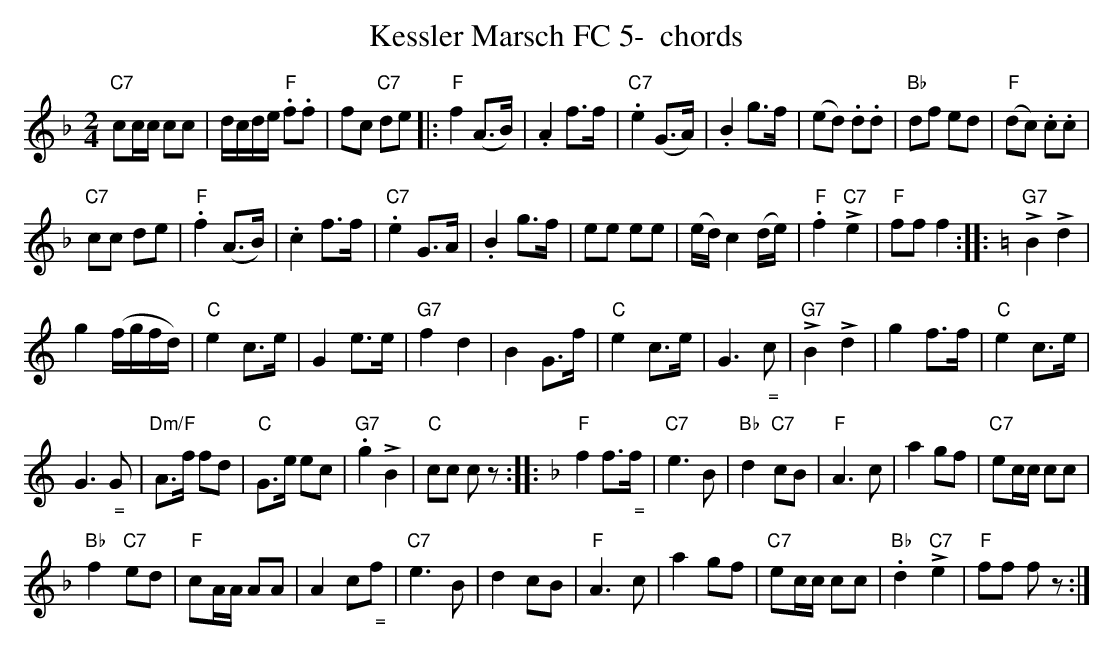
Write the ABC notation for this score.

X:1
T:Kessler Marsch FC 5-  chords
M:2/4
L:1/8
K:Fmaj%%MIDI gchordon
"C7"cc/2c/2 cc | d/2c/2d/2e/2 "F".f.f | fc "C7"de |: "F"f2 (A>B) | .A2f>f | "C7".e2 (G>A) | .B2 g>f | (ed) .d.d | "Bb"df ed | "F"(dc) .c.c |
"C7"cc de | "F".f2 (A>B) | .c2 f>f | "C7".e2 G>A | .B2 g>f | ee ee | (e/2d/2) c2 (d/2e/2) | "F".f2"C7"!>!e2 | "F"fff2 :: [K:Cmaj] "G7"!>!B2!>!d2 |
g2 (f/2g/2f/2d/2) | "C"e2 c>e | G2 e>e | "G7"f2d2 | B2 G>f | "C"e2 c>e | G3"_ ="c | "G7"!>!B2!>!d2 | g2 f>f | "C"e2 c>e |
G3"_ ="G | "Dm/F"A>f fd | "C"G>e ec | "G7".g2!>!B2 | "C"cc cz :: [K:Fmaj] "F"f2f>"_ ="f | "C7"e3B | "Bb"d2"C7"cB | "F"A3c | a2gf | "C7"ec/2c/2 cc |
"Bb"f2"C7"ed | "F"cA/2A/2 AA | A2 c"_ ="f | "C7"e3B | d2cB | "F"A3c | a2gf | "C7"ec/2c/2 cc | "Bb".d2"C7"!>!e2 | "F"ff fz :|
